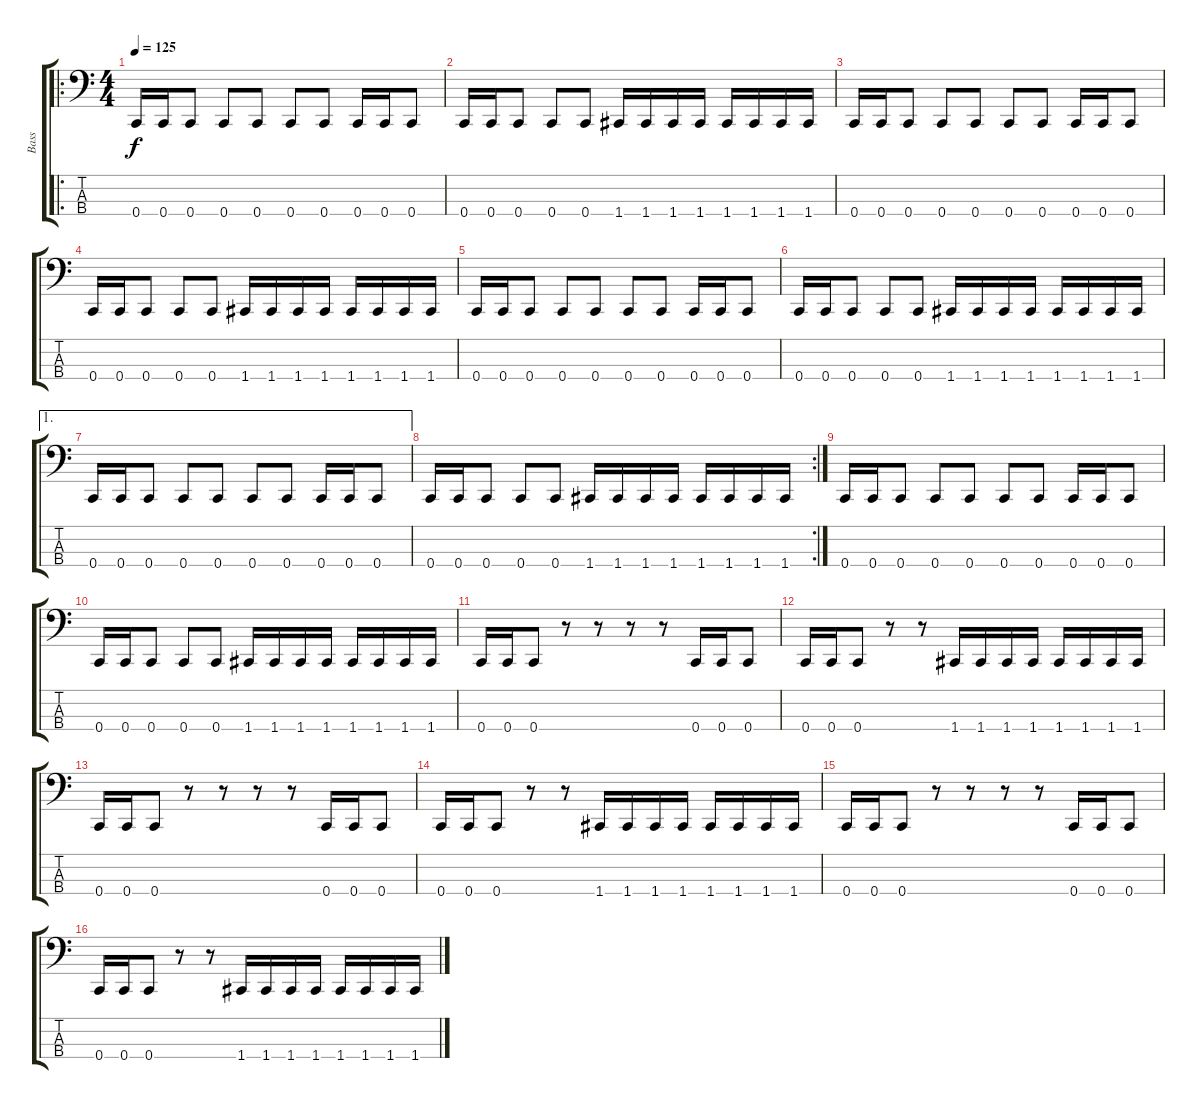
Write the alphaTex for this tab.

\track ("Bass" "Bass") {instrument electricbasspick}
\staff {score tabs}
\tuning (F2 C2 G1 C1) {hide}
\ro
\ts (4 4)
\tempo 125
\clef f4
\ks c
0.4.16{dy f} 0.4.16 0.4.8 0.4.8 0.4.8 0.4.8 0.4.8 0.4.16 0.4.16 0.4.8 |
0.4.16 0.4.16 0.4.8 0.4.8 0.4.8 1.4.16 1.4.16 1.4.16 1.4.16 1.4.16 1.4.16 1.4.16 1.4.16 |
0.4.16 0.4.16 0.4.8 0.4.8 0.4.8 0.4.8 0.4.8 0.4.16 0.4.16 0.4.8 |
0.4.16 0.4.16 0.4.8 0.4.8 0.4.8 1.4.16 1.4.16 1.4.16 1.4.16 1.4.16 1.4.16 1.4.16 1.4.16 |
0.4.16 0.4.16 0.4.8 0.4.8 0.4.8 0.4.8 0.4.8 0.4.16 0.4.16 0.4.8 |
0.4.16 0.4.16 0.4.8 0.4.8 0.4.8 1.4.16 1.4.16 1.4.16 1.4.16 1.4.16 1.4.16 1.4.16 1.4.16 |
\ae 1
0.4.16 0.4.16 0.4.8 0.4.8 0.4.8 0.4.8 0.4.8 0.4.16 0.4.16 0.4.8 |
\rc 2
0.4.16 0.4.16 0.4.8 0.4.8 0.4.8 1.4.16 1.4.16 1.4.16 1.4.16 1.4.16 1.4.16 1.4.16 1.4.16 |
0.4.16 0.4.16 0.4.8 0.4.8 0.4.8 0.4.8 0.4.8 0.4.16 0.4.16 0.4.8 |
0.4.16 0.4.16 0.4.8 0.4.8 0.4.8 1.4.16 1.4.16 1.4.16 1.4.16 1.4.16 1.4.16 1.4.16 1.4.16 |
0.4.16 0.4.16 0.4.8 r.8 r.8 r.8 r.8 0.4.16 0.4.16 0.4.8 |
0.4.16 0.4.16 0.4.8 r.8 r.8 1.4.16 1.4.16 1.4.16 1.4.16 1.4.16 1.4.16 1.4.16 1.4.16 |
0.4.16 0.4.16 0.4.8 r.8 r.8 r.8 r.8 0.4.16 0.4.16 0.4.8 |
0.4.16 0.4.16 0.4.8 r.8 r.8 1.4.16 1.4.16 1.4.16 1.4.16 1.4.16 1.4.16 1.4.16 1.4.16 |
0.4.16 0.4.16 0.4.8 r.8 r.8 r.8 r.8 0.4.16 0.4.16 0.4.8 |
0.4.16 0.4.16 0.4.8 r.8 r.8 1.4.16 1.4.16 1.4.16 1.4.16 1.4.16 1.4.16 1.4.16 1.4.16
